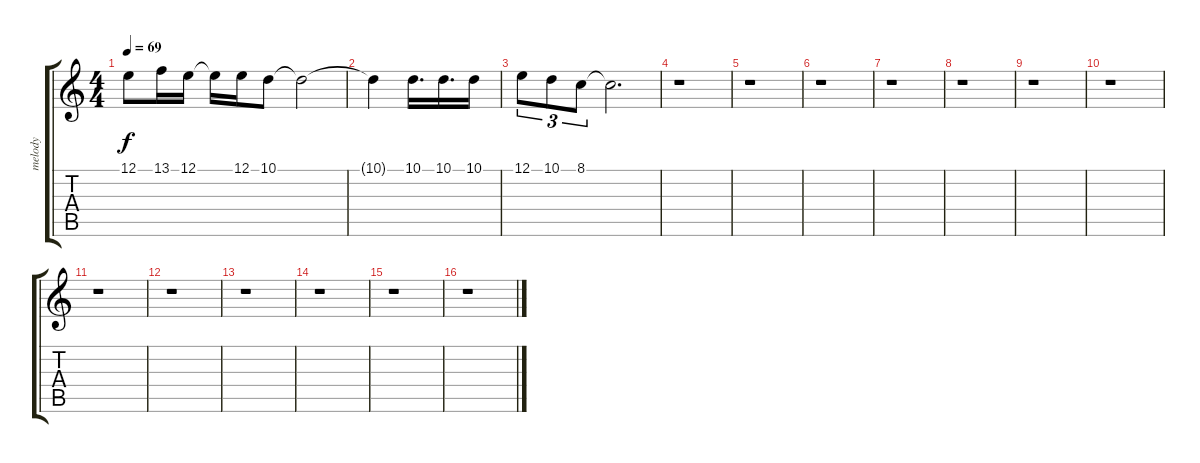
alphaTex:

\track ("melody" "melody") {instrument flute}
\staff {score tabs}
\tuning (E4 B3 G3 D3 A2 E2) {hide}
\ts (4 4)
\tempo 69
\clef g2
\ks c
12.1.8{dy f} 13.1.16 12.1.16 12.1{t}.16 12.1.16 10.1.8 10.1{t}.2 |
10.1{t}.4 10.1.16{d} 10.1.16{d} 10.1.16 |
12.1.8{tu (3 2)} 10.1.8{tu (3 2)} 8.1.8{tu (3 2)} 8.1{t}.2{d} |
r.1 |
r.1 |
r.1 |
r.1 |
r.1 |
r.1 |
r.1 |
r.1 |
r.1 |
r.1 |
r.1 |
r.1 |
r.1
